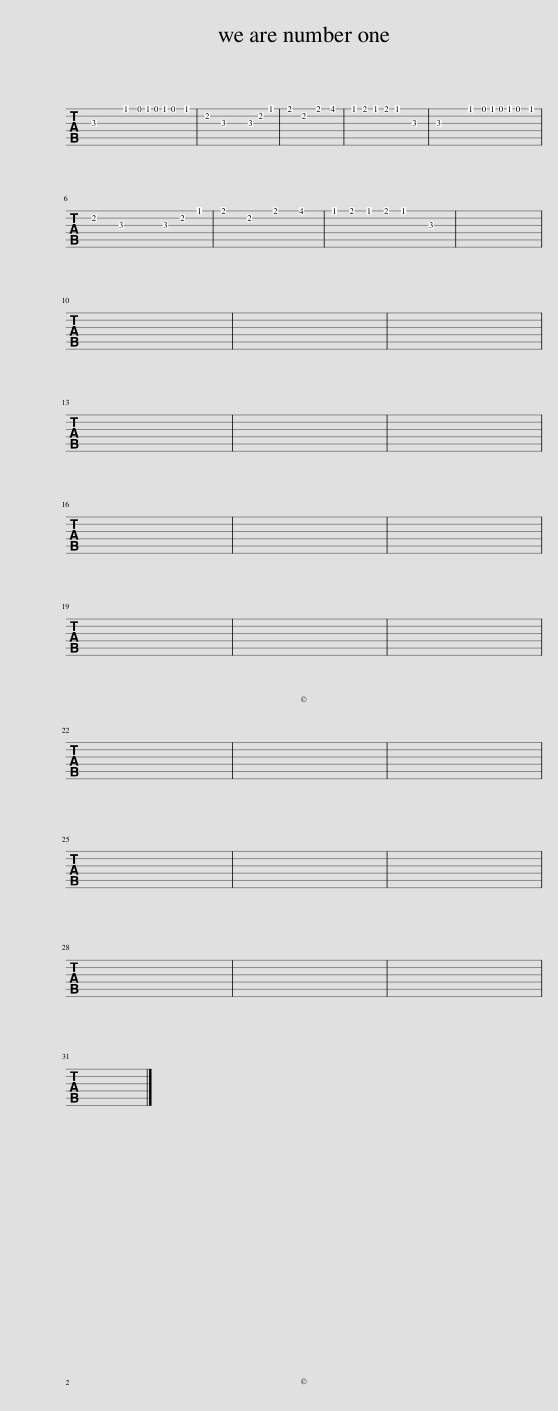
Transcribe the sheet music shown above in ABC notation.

X:1
L:1/8
M:none
I:linebreak $
K:F
V:1 tab stafflines=6 strings="E2,A2,D3,G3,B3,E4 nostems"
V:1
 !3!B,2 x !1!F !1!E/ !1!F/ !1!E/ !1!F/ !1!E !1!F | !2!_D2 !3!B,2 x !3!B, !2!D !1!F | !1!_G2 !2!_D2 !1!G2 !1!_A2 | !1!F !1!_G !1!F !1!G !1!F2 !3!B,2 | !3!B,2 x !1!F !1!E/ !1!F/ !1!E/ !1!F/ !1!E !1!F |$ %5
 !2!_D2 !3!B,2 x !3!B, !2!D !1!F | !1!_G2 !2!_D2 !1!G2 !1!_A2 | !1!F !1!_G !1!F !1!G !1!F2 !3!B,2 | x8 |$ x8 | %10
 x8 | x8 |$ x8 | x8 | x8 |$ %15
 x8 | x8 | x8 |$ x8 | x8 | %20
 x8 |$ x8 | x8 | x8 |$ x8 | %25
 x8 | x8 |$ x8 | x8 | x8 |$ %30
 x8 |] %31
